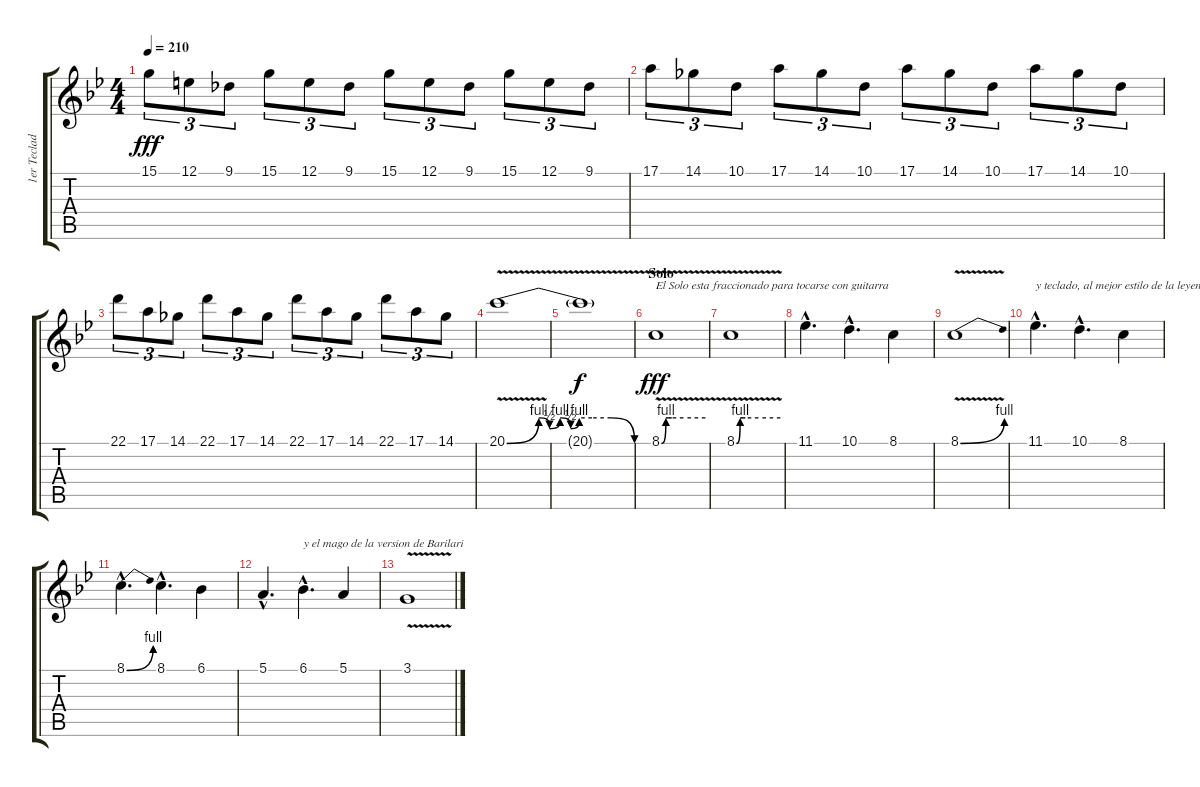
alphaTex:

\track ("1er Teclado" "1er Teclad") {instrument lead2sawtooth}
\staff {score tabs}
\tuning (E4 B3 G3 D3 A2 E2) {hide}
\ts (4 4)
\tempo 210
\clef g2
\ks gminor
15.1.8{tu (3 2) dy fff} 12.1.8{tu (3 2)} 9.1.8{tu (3 2)} 15.1.8{tu (3 2)} 12.1.8{tu (3 2)} 9.1.8{tu (3 2)} 15.1.8{tu (3 2)} 12.1.8{tu (3 2)} 9.1.8{tu (3 2)} 15.1.8{tu (3 2)} 12.1.8{tu (3 2)} 9.1.8{tu (3 2)} |
17.1.8{tu (3 2)} 14.1.8{tu (3 2)} 10.1.8{tu (3 2)} 17.1.8{tu (3 2)} 14.1.8{tu (3 2)} 10.1.8{tu (3 2)} 17.1.8{tu (3 2)} 14.1.8{tu (3 2)} 10.1.8{tu (3 2)} 17.1.8{tu (3 2)} 14.1.8{tu (3 2)} 10.1.8{tu (3 2)} |
22.1.8{tu (3 2)} 17.1.8{tu (3 2)} 14.1.8{tu (3 2)} 22.1.8{tu (3 2)} 17.1.8{tu (3 2)} 14.1.8{tu (3 2)} 22.1.8{tu (3 2)} 17.1.8{tu (3 2)} 14.1.8{tu (3 2)} 22.1.8{tu (3 2)} 17.1.8{tu (3 2)} 14.1.8{tu (3 2)} |
20.1{be (custom 0 0 15 4 20 2 25 4 30 2 34 4 40 4 49 4 60 0) v}.1 |
20.1{t}.1{dy f} |
\section ("" "Solo")
8.1{be (custom 0 0 6 4 14 4 30 4 60 4) v}.1{txt "El Solo esta fraccionado para tocarse con guitarra" dy fff} |
8.1{be (custom 0 0 5 4 12 4 30 4 60 4) v}.1 |
11.1{hac}.4{d} 10.1{hac}.4{d} 8.1.4 |
8.1{be (bend 0 0 60 4) v}.1 |
11.1{hac}.4{d txt "y teclado, al mejor estilo de la leyenda del hada "} 10.1{hac}.4{d} 8.1.4 |
8.1{be (bend 0 0 60 4) hac}.4{d} 8.1{hac}.4{d} 6.1.4 |
5.1{hac}.4{d} 6.1{hac}.4{d txt "y el mago de la version de Barilari"} 5.1.4 |
3.1{v}.1
